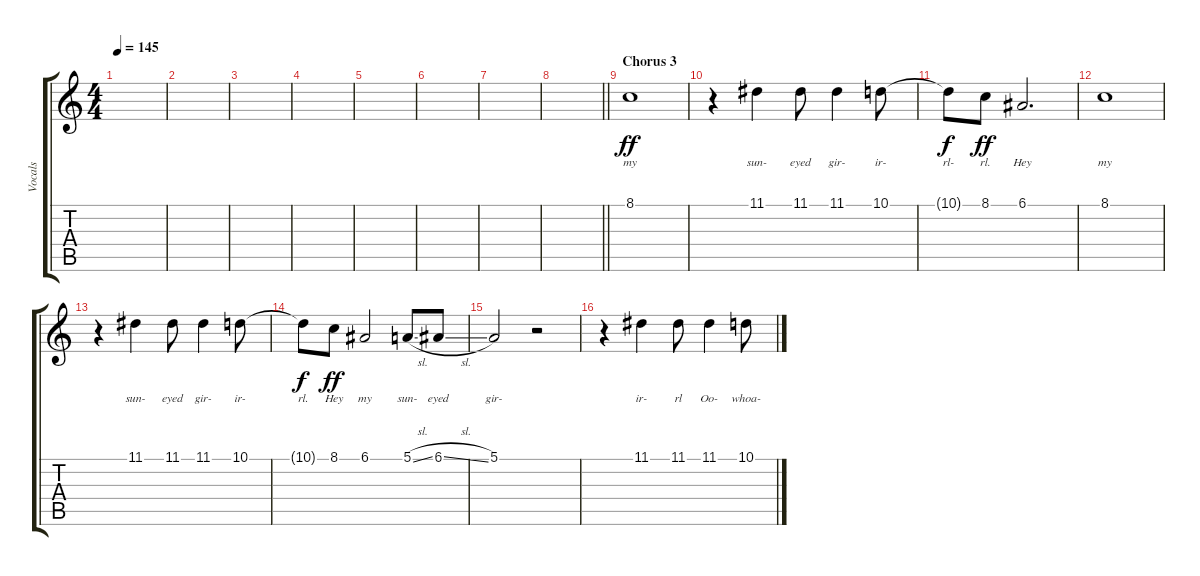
\track ("Vocals" "Vocals") {instrument frenchhorn}
\staff {score tabs}
\tuning (E4 B3 G3 D3 A2 E2) {hide}
\ts (4 4)
\tempo 145
\clef g2
\ks c
|
|
|
|
|
|
|
\barLineRight lightlight
|
\section ("" "Chorus 3")
8.1.1{lyrics (0 "my") lyrics (1 "") lyrics (2 "") lyrics (3 "") lyrics (4 "") dy ff} |
r.4 11.1.4{lyrics (0 "sun-") lyrics (1 "") lyrics (2 "") lyrics (3 "") lyrics (4 "")} 11.1.8{lyrics (0 "eyed") lyrics (1 "") lyrics (2 "") lyrics (3 "") lyrics (4 "")} 11.1.4{lyrics (0 "gir-") lyrics (1 "") lyrics (2 "") lyrics (3 "") lyrics (4 "")} 10.1.8{lyrics (0 "ir-") lyrics (1 "") lyrics (2 "") lyrics (3 "") lyrics (4 "")} |
10.1{t}.8{lyrics (0 "rl-") lyrics (1 "") lyrics (2 "") lyrics (3 "") lyrics (4 "") dy f} 8.1.8{lyrics (0 "rl.") lyrics (1 "") lyrics (2 "") lyrics (3 "") lyrics (4 "") dy ff} 6.1.2{d lyrics (0 "Hey") lyrics (1 "") lyrics (2 "") lyrics (3 "") lyrics (4 "")} |
8.1.1{lyrics (0 "my") lyrics (1 "") lyrics (2 "") lyrics (3 "") lyrics (4 "")} |
r.4 11.1.4{lyrics (0 "sun-") lyrics (1 "") lyrics (2 "") lyrics (3 "") lyrics (4 "")} 11.1.8{lyrics (0 "eyed") lyrics (1 "") lyrics (2 "") lyrics (3 "") lyrics (4 "")} 11.1.4{lyrics (0 "gir-") lyrics (1 "") lyrics (2 "") lyrics (3 "") lyrics (4 "")} 10.1.8{lyrics (0 "ir-") lyrics (1 "") lyrics (2 "") lyrics (3 "") lyrics (4 "")} |
10.1{t}.8{lyrics (0 "rl.") lyrics (1 "") lyrics (2 "") lyrics (3 "") lyrics (4 "") dy f} 8.1.8{lyrics (0 "Hey") lyrics (1 "") lyrics (2 "") lyrics (3 "") lyrics (4 "") dy ff} 6.1.2{lyrics (0 "my") lyrics (1 "") lyrics (2 "") lyrics (3 "") lyrics (4 "")} 5.1{sl}.8{lyrics (0 "sun-") lyrics (1 "") lyrics (2 "") lyrics (3 "") lyrics (4 "")} 6.1{sl}.8{lyrics (0 "eyed") lyrics (1 "") lyrics (2 "") lyrics (3 "") lyrics (4 "")} |
5.1.2{lyrics (0 "gir-") lyrics (1 "") lyrics (2 "") lyrics (3 "") lyrics (4 "")} r.2 |
r.4 11.1.4{lyrics (0 "ir-") lyrics (1 "") lyrics (2 "") lyrics (3 "") lyrics (4 "")} 11.1.8{lyrics (0 "rl") lyrics (1 "") lyrics (2 "") lyrics (3 "") lyrics (4 "")} 11.1.4{lyrics (0 "Oo-") lyrics (1 "") lyrics (2 "") lyrics (3 "") lyrics (4 "")} 10.1.8{lyrics (0 "whoa-") lyrics (1 "") lyrics (2 "") lyrics (3 "") lyrics (4 "")}
